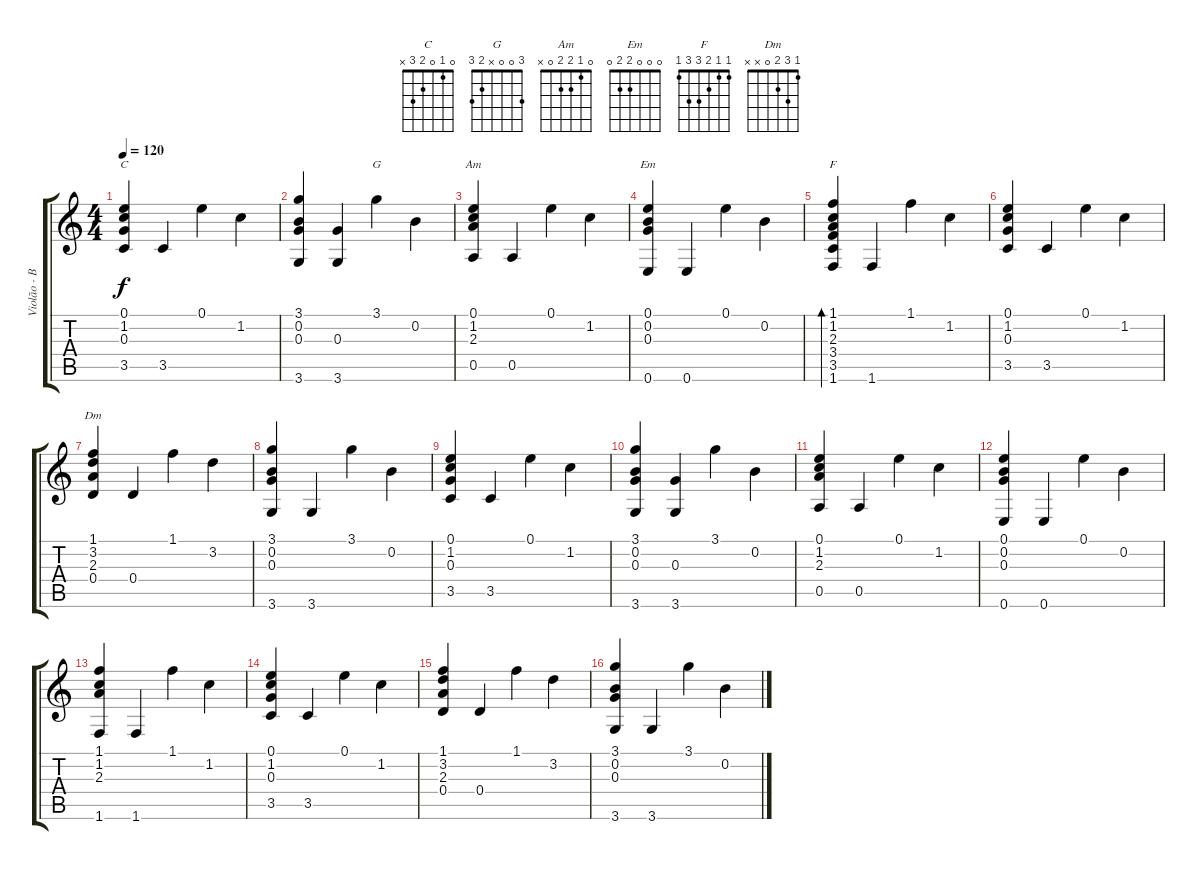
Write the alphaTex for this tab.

\track ("Violão - Base" "Violão - B") {instrument acousticguitarsteel}
\staff {score tabs}
\tuning (E4 B3 G3 D3 A2 E2) {hide}
\chord ("C" 0 1 0 2 3 x)
\chord ("G" 3 0 0 x 2 3)
\chord ("Am" 0 1 2 2 0 x)
\chord ("Em" 0 0 0 2 2 0)
\chord ("F" 1 1 2 3 3 1)
\chord ("Dm" 1 3 2 0 x x)
\ts (4 4)
\tempo 120
\clef g2
\ks c
(0.1 1.2 0.3 3.5).4{ch "C" dy f instrument acousticguitarsteel} 3.5.4 0.1.4 1.2.4 |
(3.1 0.2 0.3 3.6).4 (0.3 3.6).4 3.1.4{ch "G"} 0.2.4 |
(0.1 1.2 2.3 0.5).4{ch "Am"} 0.5.4 0.1.4 1.2.4 |
(0.1 0.2 0.3 0.6).4{ch "Em"} 0.6.4 0.1.4 0.2.4 |
(1.1 1.2 2.3 3.4 3.5 1.6).4{bd 480 ch "F"} 1.6.4 1.1.4 1.2.4 |
(0.1 1.2 0.3 3.5).4 3.5.4 0.1.4 1.2.4 |
(1.1 3.2 2.3 0.4).4{ch "Dm"} 0.4.4 1.1.4 3.2.4 |
(3.1 0.2 0.3 3.6).4 3.6.4 3.1.4 0.2.4 |
(0.1 1.2 0.3 3.5).4 3.5.4 0.1.4 1.2.4 |
(3.1 0.2 0.3 3.6).4 (0.3 3.6).4 3.1.4 0.2.4 |
(0.1 1.2 2.3 0.5).4 0.5.4 0.1.4 1.2.4 |
(0.1 0.2 0.3 0.6).4 0.6.4 0.1.4 0.2.4 |
(1.1 1.2 2.3 1.6).4 1.6.4 1.1.4 1.2.4 |
(0.1 1.2 0.3 3.5).4 3.5.4 0.1.4 1.2.4 |
(1.1 3.2 2.3 0.4).4 0.4.4 1.1.4 3.2.4 |
(3.1 0.2 0.3 3.6).4 3.6.4 3.1.4 0.2.4
